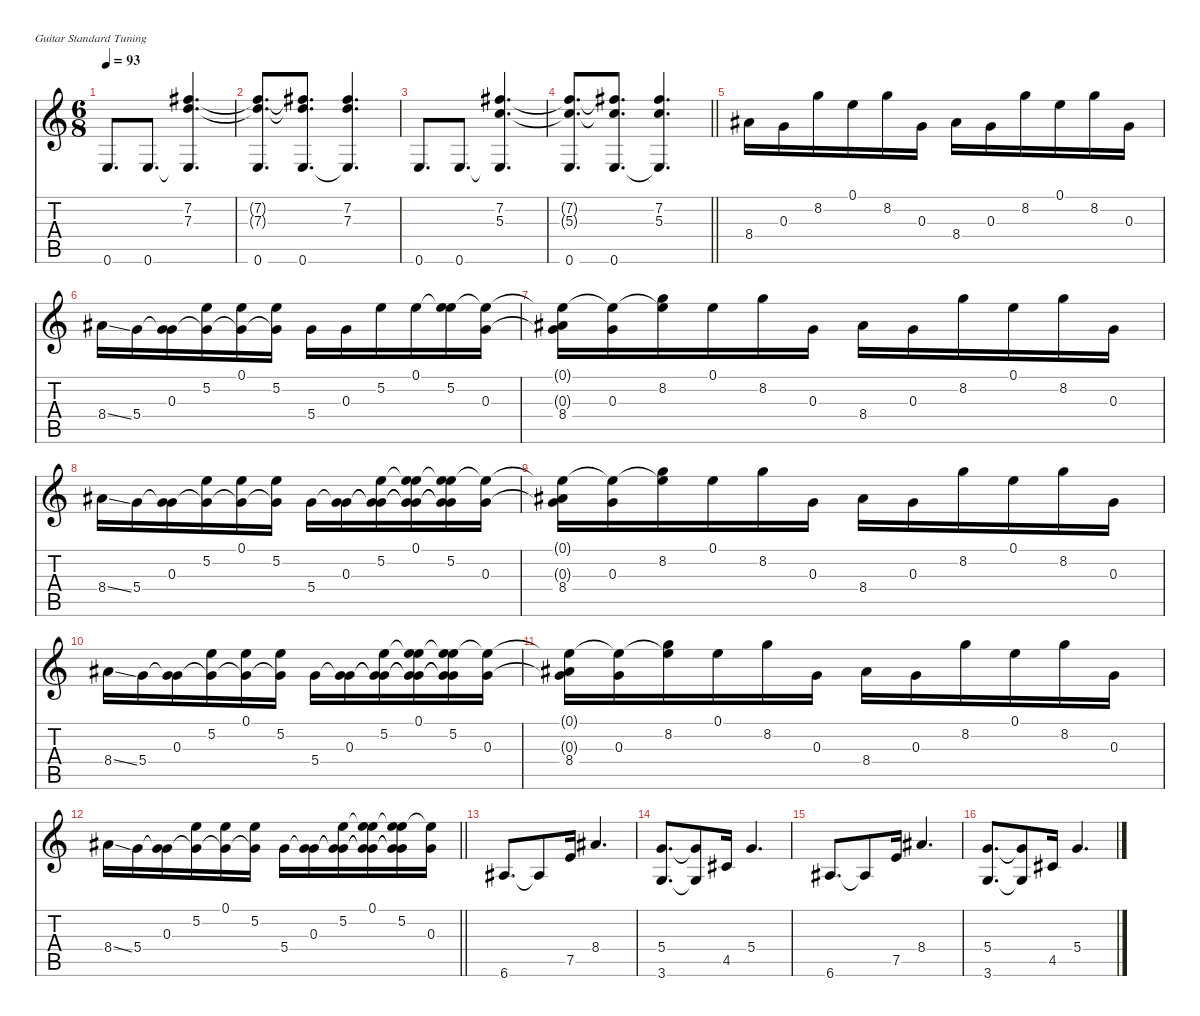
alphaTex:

\defaultSystemsLayout 4
\hideDynamics
\bracketExtendMode nobrackets
\singleTrackTrackNamePolicy hidden
\multiTrackTrackNamePolicy hidden
\firstSystemTrackNameMode fullname
\firstSystemTrackNameOrientation horizontal
\otherSystemsTrackNameOrientation horizontal
\track ("Rhythm Guitar 1 [Mikael Akerfeldt + Pete" "dist.guit.") {defaultSystemsLayout 4 mute instrument distortionguitar}
\staff {score tabs}
\tuning (E4 B3 G3 D3 A2 E2)
\ts (6 8)
\tempo 93
\clef g2
\ks c
0.6.8{d dy mf beam Up} 0.6.8{d beam Up} (7.2{acc #} 7.3 0.6{t}).4{d beam Up} |
(7.2{t acc #} 7.3{t} 0.6).8{d beam Up} (7.2{t acc #} 7.3{t} 0.6).8{d beam Up} (7.2{acc #} 7.3 0.6{t}).4{d beam Up} |
0.6.8{d beam Up} 0.6.8{d beam Up} (7.2{acc #} 5.3 0.6{t}).4{d beam Up} |
\barLineRight lightlight
(7.2{t acc #} 5.3{t} 0.6).8{d beam Up} (7.2{t acc #} 5.3{t} 0.6).8{d beam Up} (7.2{acc #} 5.3 0.6{t}).4{d beam Up} |
8.4{acc #}.16{beam Down} 0.3.16{beam Down} 8.2.16{beam Down} 0.1.16{beam Down} 8.2.16{beam Down} 0.3.16{beam Down} 8.4{acc #}.16{beam Down} 0.3.16{beam Down} 8.2.16{beam Down} 0.1.16{beam Down} 8.2.16{beam Down} 0.3.16{beam Down} |
8.4{ss acc #}.16{beam Down} 5.4.16{beam Down} (0.3 5.4{t}).16{beam Down} (5.2 5.4{t}).16{beam Down} (0.1 5.4{t}).16{beam Down} (5.2 5.4{t}).16{beam Down} 5.4.16{beam Down} 0.3.16{beam Down} 5.2.16{beam Down} 0.1.16{beam Down} (0.1{t} 5.2).16{beam Down} (0.1{t} 0.3).16{beam Down} |
(0.1{t} 0.3{t} 8.4{acc #}).16{beam Down} (0.1{t} 0.3).16{beam Down} (0.1{t} 8.2).16{beam Down} 0.1.16{beam Down} 8.2.16{beam Down} 0.3.16{beam Down} 8.4{acc #}.16{beam Down} 0.3.16{beam Down} 8.2.16{beam Down} 0.1.16{beam Down} 8.2.16{beam Down} 0.3.16{beam Down} |
8.4{ss acc #}.16{beam Down} 5.4.16{beam Down} (0.3 5.4{t}).16{beam Down} (5.2 5.4{t}).16{beam Down} (0.1 5.4{t}).16{beam Down} (5.2 5.4{t}).16{beam Down} 5.4.16{beam Down} (0.3 5.4{t}).16{beam Down} (5.2 0.3{t} 5.4{t}).16{beam Down} (0.1 5.2{t} 0.3{t} 5.4{t}).16{beam Down} (0.1{t} 5.2 0.3{t} 5.4{t}).16{beam Down} (0.1{t} 0.3).16{beam Down} |
(0.1{t} 0.3{t} 8.4{acc #}).16{beam Down} (0.1{t} 0.3).16{beam Down} (0.1{t} 8.2).16{beam Down} 0.1.16{beam Down} 8.2.16{beam Down} 0.3.16{beam Down} 8.4{acc #}.16{beam Down} 0.3.16{beam Down} 8.2.16{beam Down} 0.1.16{beam Down} 8.2.16{beam Down} 0.3.16{beam Down} |
8.4{ss acc #}.16{beam Down} 5.4.16{beam Down} (0.3 5.4{t}).16{beam Down} (5.2 5.4{t}).16{beam Down} (0.1 5.4{t}).16{beam Down} (5.2 5.4{t}).16{beam Down} 5.4.16{beam Down} (0.3 5.4{t}).16{beam Down} (5.2 0.3{t} 5.4{t}).16{beam Down} (0.1 5.2{t} 0.3{t} 5.4{t}).16{beam Down} (0.1{t} 5.2 0.3{t} 5.4{t}).16{beam Down} (0.1{t} 0.3).16{beam Down} |
(0.1{t} 0.3{t} 8.4{acc #}).16{beam Down} (0.1{t} 0.3).16{beam Down} (0.1{t} 8.2).16{beam Down} 0.1.16{beam Down} 8.2.16{beam Down} 0.3.16{beam Down} 8.4{acc #}.16{beam Down} 0.3.16{beam Down} 8.2.16{beam Down} 0.1.16{beam Down} 8.2.16{beam Down} 0.3.16{beam Down} |
\barLineRight lightlight
8.4{ss acc #}.16{beam Down} 5.4.16{beam Down} (0.3 5.4{t}).16{beam Down} (5.2 5.4{t}).16{beam Down} (0.1 5.4{t}).16{beam Down} (5.2 5.4{t}).16{beam Down} 5.4.16{beam Down} (0.3 5.4{t}).16{beam Down} (5.2 0.3{t} 5.4{t}).16{beam Down} (0.1 5.2{t} 0.3{t} 5.4{t}).16{beam Down} (0.1{t} 5.2 0.3{t} 5.4{t}).16{beam Down} (0.1{t} 0.3).16{beam Down} |
6.6{acc #}.8{d dy f instrument distortionguitar beam Up} 6.6{t acc #}.8{beam Up} 7.5.16{beam Up} 8.4{acc #}.4{d beam Up} |
(5.4 3.6).8{d beam Up} (5.4{t} 3.6{t}).8{beam Up} 4.5{acc #}.16{beam Up} 5.4.4{d beam Up} |
6.6{acc #}.8{d beam Up} 6.6{t acc #}.8{beam Up} 7.5.16{beam Up} 8.4{acc #}.4{d beam Up} |
(5.4 3.6).8{d beam Up} (5.4{t} 3.6{t}).8{beam Up} 4.5{acc #}.16{beam Up} 5.4.4{d beam Up}
